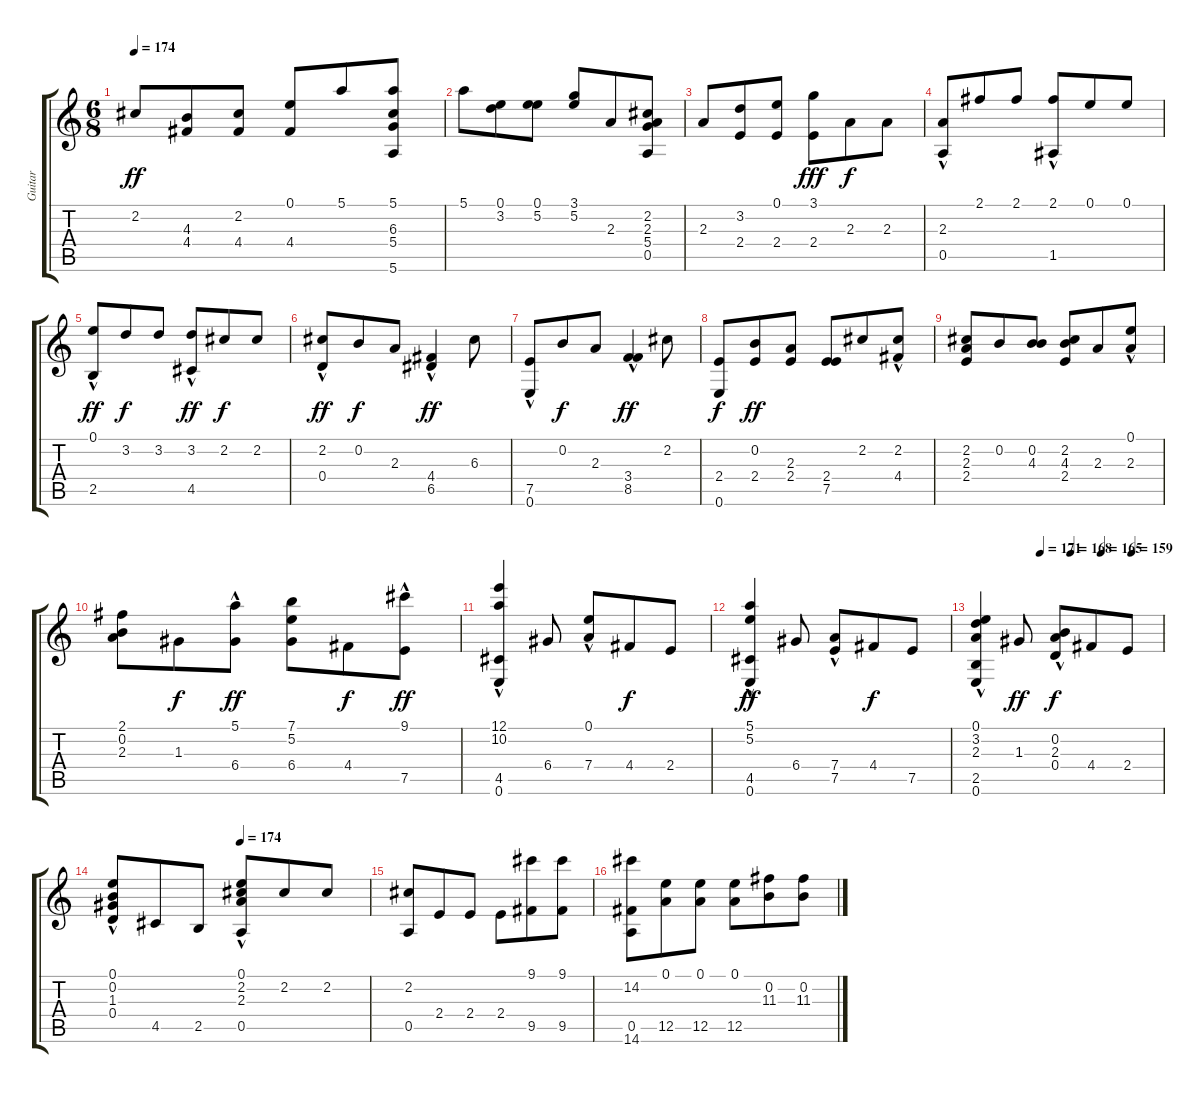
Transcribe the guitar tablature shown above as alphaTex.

\track ("Guitar " "Guitar ") {instrument acousticguitarnylon}
\staff {score tabs}
\tuning (E4 B3 G3 D3 A2 E2) {hide}
\ts (6 8)
\tempo 174
\clef g2
\ks c
2.2.8{dy ff} (4.3 4.4).8 (2.2 4.4).8 (0.1 4.4).8 5.1.8 (5.1 6.3 5.4 5.6).8 |
5.1.8 (0.1 3.2).8 (0.1 5.2).8 (3.1 5.2).8 2.3.8 (2.2 2.3 5.4 0.5).8 |
2.3.8 (3.2 2.4).8 (0.1 2.4).8 (3.1 2.4).8{dy fff} 2.3.8{dy f} 2.3.8 |
(2.3 0.5{hac}).8 2.1.8 2.1.8 (2.1 1.5{hac}).8 0.1.8 0.1.8 |
(0.1 2.5{hac}).8{dy ff} 3.2.8{dy f} 3.2.8 (3.2 4.5{hac}).8{dy ff} 2.2.8{dy f} 2.2.8 |
(2.2 0.4{hac}).8{dy ff} 0.2.8{dy f} 2.3.8 (4.4 6.5{hac}).4{dy ff} 6.3.8 |
(7.5{hac} 0.6{hac}).8 0.2.8{dy f} 2.3.8 (3.4{hac} 8.5{hac}).4{dy ff} 2.2.8 |
(2.4 0.6).8{dy f} (0.2 2.4).8{dy ff} (2.3 2.4).8 (2.4 7.5).8 2.2.8 (2.2 4.4{hac}).8 |
(2.2 2.3 2.4).8 0.2.8 (0.2 4.3).8 (2.2 4.3 2.4).8 2.3.8 (0.1{hac} 2.3).8 |
(2.1 0.2 2.3).8 1.3.8{dy f} (5.1{hac} 6.4).8{dy ff} (7.1 5.2 6.4).8 4.4.8{dy f} (9.1{hac} 7.5).8{dy ff} |
(12.1{hac} 10.2{hac} 4.5 0.6).4 6.4.8 (0.1{hac} 7.4{hac}).8 4.4.8{dy f} 2.4.8 |
(5.1{hac} 5.2{hac} 4.5 0.6).4{dy ff} 6.4.8 (7.4{hac} 7.5).8 4.4.8{dy f} 7.5.8 |
\tempo (171 0.3333333333333333)
\tempo (168 0.5)
\tempo (165 0.6666666666666666)
\tempo (159 0.8333333333333334)
(0.1{hac} 3.2{hac} 2.3{hac} 2.5 0.6).4 1.3.8{dy ff} (0.2{hac} 2.3{hac} 0.4{hac}).8{dy f} 4.4.8 2.4.8 |
\tempo (174 0.5)
(0.1{hac} 0.2{hac} 1.3{hac} 0.4).8 4.5.8 2.5.8 (0.1{hac} 2.2 2.3{hac} 0.5).8 2.2.8 2.2.8 |
(2.2 0.5).8 2.4.8 2.4.8 2.4.8 (9.1 9.5).8 (9.1 9.5).8 |
(14.2 0.5 14.6).8 (0.1 12.5).8 (0.1 12.5).8 (0.1 12.5).8 (0.2 11.3).8 (0.2 11.3).8
